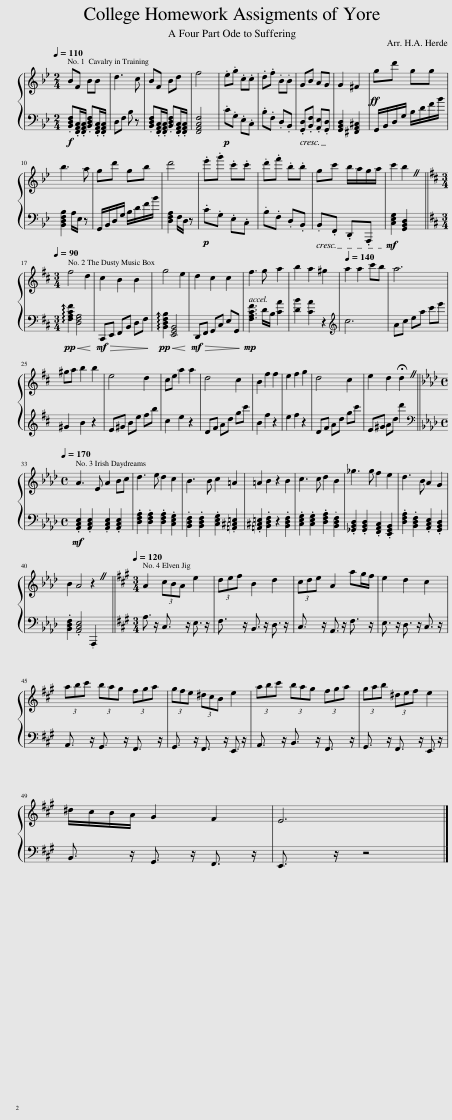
X:1
%%score { 1 | 2 }
L:1/8
Q:1/4=110
M:2/4
I:linebreak $
K:Bb
V:1 treble
V:2 bass
V:1
 BF BB | d3 c | BF Bd | f4 | .e.g .c.c | %5
 .d.f .B.B | GB AG | G2 ^F2 |!ff! gd' gg |$ b3 a | %10
 gd' gb | d'4 | .e'.g' .c'.c' | .d'.f' .b.b | gc' b/a/g/a/ | %15
 c'2 b2 ||$[K:D][M:3/4][Q:1/4=90] f4 d2 | c2 B2 B2 | g4 e2 | d2 c2 c2 | %20
 f3 g a2 | b2 a2 ^g2 |[Q:1/4=140] a2 a2 c'b | a6 |$ ^ga b2 b2 | %25
 e4 d2 | ce a2 a2 | d4 c2 | B2 f2 f2 | e2 f2 g2 | %30
 d4 c2 | e2 d2 !fermata!d2 ||$[K:Ab][M:4/4][Q:1/4=170] A3 E A2 Bc | d3 e d2 c2 | B3 B c2 =A2 | %35
 =A2 B2 z2 B2 | c3 c d2 B2 | _g3 g f2 e2 | d3 B A2 G2 |$ B2 A4 z2 || %40
[K:A][M:3/4][Q:1/4=120] A2 (3cBA e2 | (3def B2 d2 | (3cde A2 ag/f/ | e2 d2 c2 |$ (3abc' (3bag (3fga | %45
 (3gfe (3^dcB e2 | (3abc' (3bag (3fga | (3gab (3^def e2 |$ ^d/c/B/A/ G2 F2 | E6 |] %50
V:2
!f! .[B,,D,F,].[F,,A,,C,]/.[F,,A,,C,]/ .[B,,D,F,].[F,,A,,C,]/.[F,,A,,C,]/ | D,F, B, z | .[B,,D,F,].[F,,A,,C,]/.[F,,A,,C,]/ .[B,,D,F,].[F,,A,,C,]/.[F,,A,,C,]/ | [F,,A,,C,F,]4 |!p! .C.G, .E,.C, | %5
 .B,.F, .D,.B,, | .[G,,D,].[B,,F,] .[A,,E,].[G,,D,] | [G,,B,,D,]2 [^F,,A,,^C,]2 | G,,/B,,/D,/G,/ B,/D/F/B/ |$ [B,,D,F,B,]2 A,/E,/ z | %10
 G,,/B,,/D,/G,/ B,/D/F/B/ | [D,F,A,]2 F,/D,/ z |!p! .C.G, .E,.C, | .B,.F, .D,.B,, | .B,,.F,, .D,,.A,,, | %15
!mf! [C,E,G,]2 [G,,B,,D,]2 ||$[K:D][M:3/4]!pp!!<(! !arpeggio![F,A,CF]2 [D,F,A,]4!<)! |!mf!!>(! C,,E,, F,,B,, D,F,!>)! |!pp!!<(! !arpeggio![B,,D,F,B,]2 [E,,G,,B,,]4!<)! |!mf!!>(! D,,F,, G,,C, E,G,,!>)! | %20
!mp! [F,A,CF]3 D/B,/ [CA]2 | [DB]2 [CA]2 z2 |[K:treble] c6 | Ac ea c'e' |$ ^G2 B2 z2 | %25
 E^G Be fb | c2 e2 z2 | DF Ad gc' | B2 f2 z2 | e2 f2 z2 | %30
 DF Ad gc' | E^G Ad d'2 ||$[K:Ab][M:4/4][K:bass]!mf! .[A,,C,E,]2 .[A,,C,E,]2 .[A,,C,E,]2 .[A,,C,E,]2 | .[D,F,A,]2 .[D,F,A,]2 .[D,F,A,]2 .[C,E,G,]2 | .[B,,D,F,]2 .[B,,D,F,]2 .[C,E,G,]2 .[=A,,^C,=E,]2 | %35
 .[=A,,^C,=E,]2 .[B,,D,F,]2 z2 .[B,,D,F,]2 | .[C,E,G,]2 .[C,E,G,]2 .[D,F,A,]2 .[B,,D,F,]2 | .[_G,,B,,D,]2 .[G,,B,,D,]2 .[F,,A,,C,]2 .[E,,G,,B,,]2 | .[D,F,A,]2 .[B,,D,F,]2 .[A,,C,E,]2 .[G,,B,,D,]2 |$ .[B,,D,F,]2 .[A,,C,E,]4 .A,,,2 || %40
[K:A][M:3/4] A,3/2 z/ C,3/2 z/ E,3/2 z/ | F,3/2 z/ B,,3/2 z/ D,3/2 z/ | C,3/2 z/ A,,3/2 z/ F,3/2 z/ | E,3/2 z/ D,3/2 z/ C,3/2 z/ |$ A,,3/2 z/ G,,3/2 z/ F,,3/2 z/ | %45
 G,,3/2 z/ F,,3/2 z/ E,,3/2 z/ | A,,3/2 z/ B,,3/2 z/ F,,3/2 z/ | G,,3/2 z/ F,,3/2 z/ E,,3/2 z/ |$ B,,3/2 z/ G,,3/2 z/ F,,3/2 z/ | E,,3/2 z/ z4 |] %50
